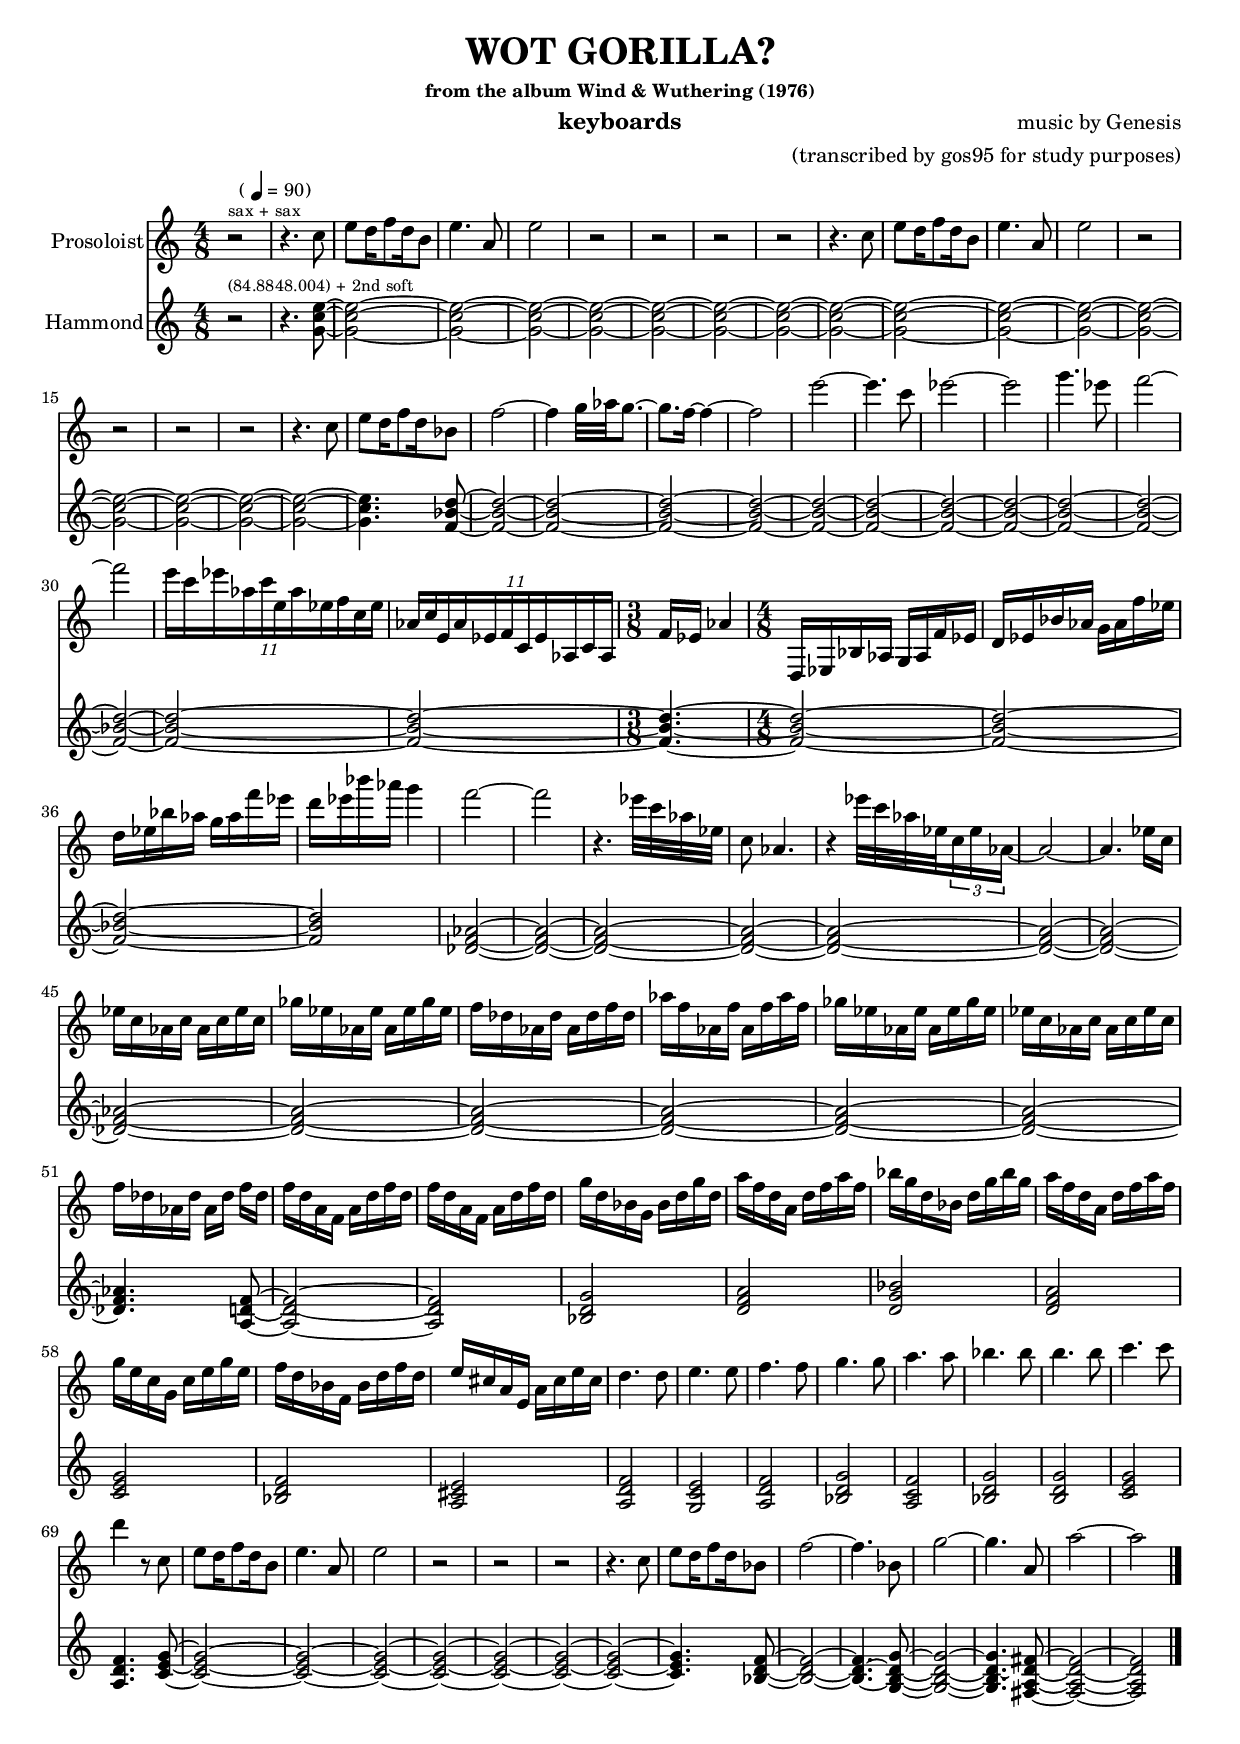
% ===========================================================================================================
% wot-gorilla.ly
%  _____ _        ___            _       ___ _    _      ___   __ _____ _         ___                 _    
% |_   _| |_  ___| _ ) __ _ _ _ | |__ __/ __(_)__| |___ / _ \ / _|_   _| |_  ___ / __|___ _ _  ___ __(_)___
%   | | | ' \/ -_) _ \/ _` | ' \| / /(_-<__ \ / _` / -_) (_) |  _| | | | ' \/ -_) (_ / -_) ' \/ -_|_-< (_-<
%   |_| |_||_\___|___/\__,_|_||_|_\_\/__/___/_\__,_\___|\___/|_|   |_| |_||_\___|\___\___|_||_\___/__/_/__/
%                                                                                                          
% Copyright (c) 2020 Alessandro Fraschetti (mail: gos95@gommagomma.net)
%
% Permission is hereby granted, free of charge, to any person obtaining a copy
% of this software and associated documentation files (the "Software"), to deal
% in the Software without restriction, including without limitation the rights
% to use, copy, modify, merge, publish, distribute, sublicense, and/or sell
% copies of the Software, and to permit persons to whom the Software is
% furnished to do so, subject to the following conditions:
% 
% The above copyright notice and this permission notice shall be included in all
% copies or substantial portions of the Software.
% 
% THE SOFTWARE IS PROVIDED "AS IS", WITHOUT WARRANTY OF ANY KIND, EXPRESS OR
% IMPLIED, INCLUDING BUT NOT LIMITED TO THE WARRANTIES OF MERCHANTABILITY,
% FITNESS FOR A PARTICULAR PURPOSE AND NONINFRINGEMENT. IN NO EVENT SHALL THE
% AUTHORS OR COPYRIGHT HOLDERS BE LIABLE FOR ANY CLAIM, DAMAGES OR OTHER
% LIABILITY, WHETHER IN AN ACTION OF CONTRACT, TORT OR OTHERWISE, ARISING FROM,
% OUT OF OR IN CONNECTION WITH THE SOFTWARE OR THE USE OR OTHER DEALINGS IN THE
% SOFTWARE.
% ===========================================================================================================


\version "2.12.3"
#(ly:set-option 'delete-intermediate-files #t)
#(set-global-staff-size 18)


% ===========================================================================================================
% ------------------------------------------  S E C T I O N S  ----------------------------------------------
% ===========================================================================================================


% -----------------------------------------------------------------------------------------------------------
% --  RH TEMAs  ------------------------------------------------------------------------------------------------
% -----------------------------------------------------------------------------------------------------------
rhTemaA = \relative c'' {
    r4. c8
	e8 d16 f8 d16 b8
	e4. a,8
	e'2
	r2
	r2
	r2
	r2
}
rhTemaC = \relative c'' {
    r4. c8
	e8 d16 f8 d16 bes8
	f'2~
	f4 g32 aes32 g8.~
	g8. f16~ f4~
	f2
}
rhTemaD = \relative c''' {
    e2~
	e4. c8
	ees2~
	ees2
	g4. ees8
	f2~
	f2
}
rhTemaE = \relative c''' {
    \times 8/11 { e16 c ees aes, c e, aes ees f c ees }
	\times 8/11 { aes, c e, aes ees f c ees aes, c aes }
	\time 3/8
	f'16 ees aes4
	\time 4/8
}
%rhTemaE = \relative c''' {
%    \time 9/8
%    \times 2/3 { e16 c ees }    \times 2/3 { aes,16 c e, }    \times 2/3 { aes16 ees f }
%	\times 2/3 { c16 ees aes, } \times 2/3 { c16 e, aes  }    \times 2/3 { ees16 f c }
%	\times 2/3 { ees16 aes, c } \times 2/3 { aes16 f' ees } aes8 
%	\time 4/8
%}
rhTemaF = \relative c {
    d16 ees bes' aes		g aes f' ees
	d16 ees bes' aes		g aes f' ees
	d16 ees bes' aes		g aes f' ees
	d16 ees bes' aes		g4
}
rhTemaG = \relative c''' {
    f2~
	f2
	r4. ees32 c aes ees
	c8 aes4.
	r4 ees''32 c aes ees \times 2/3 { c16 ees16 aes,16~ }
	aes2~
	aes4.  ees'16 c16
}
rhTemaH = \relative c'' {
    ees16 c aes c	aes c ees c
	ges' ees aes, ees'	aes, ees' ges ees
	f des aes des   aes des f des
	aes' f aes, f'  aes, f' aes f
	ges ees aes, ees'	aes, ees' ges ees
	ees c aes c	aes c ees c
	f des aes des   aes[ des] f[ des]
}
rhTemaI = \relative c'' {
    f d a f 			a d f d
	f d a f 			a d f d
	g d bes g			bes d g d
	a' f d a				d f a f
	bes g d bes 		d g bes g
	a f d a 			d f a f
	g e c g 			c e g e
	f d bes f 			bes d f d
	e cis a e 			a cis e cis
}
rhTemaL = \relative c'' {
    d4. d8
	e4. e8
	f4. f8
	g4. g8
	a4. a8
	bes4. bes8
	b4. b8
	c4. c8
	d4 r8 c,
}
rhTemaM = \relative c'' {
	e8 d16 f8 d16 b8
	e4. a,8
	e'2
	r2
	r2
	r2
}
rhTemaN = \relative c'' {
    r4. c8
	e8 d16 f8 d16 bes8
	f'2~
	f4. bes,8
	g'2~
	g4. a,8
	a'2~
	a2
}
% -----------------------------------------------------------------------------------------------------------
% --  LH TEMAs  ---------------------------------------------------------------------------------------------
% -----------------------------------------------------------------------------------------------------------
lhTemaA = \relative c'' {
    r4. <g c e>8~
	<g c e>2~
	<g c e>2~
	<g c e>2~
	<g c e>2~
	<g c e>2~
	<g c e>2~
	<g c e>2~
}
lhTemaB = \relative c'' {
    <g c e>2~
	<g c e>2~
	<g c e>2~
	<g c e>2~
	<g c e>2~
	<g c e>2~
	<g c e>2~
	<g c e>2~
}
lhTemaC = \relative c'' {
	<g c e>2~
	<g c e>4. <f bes d>8~
	<f bes d>2~
	<f bes d>2~
	<f bes d>2~
	<f bes d>2~
}
lhTemaD = \relative c' {
	<f bes d>2~
	<f bes d>2~
	<f bes d>2~
	<f bes d>2~
	<f bes d>2~
	<f bes d>2~
	<f bes d>2~
}
lhTemaE = \relative c' {
	<f bes d>2~
	<f bes d>2~

	<f bes d>4.~
}
%lhTemaE = \relative c' {
%    <f bes d>2.~  <f bes d>4.~
%}
lhTemaF = \relative c' {
	<f bes d>2~
	<f bes d>2~
	<f bes d>2~
	<f bes d>2
}
lhTemaG = \relative c' {
    <des f aes>2~
	<des f aes>2~
	<des f aes>2~
	<des f aes>2~
	<des f aes>2~
	<des f aes>2~
	<des f aes>2~
}
lhTemaH = \relative c' {
    <des f aes>2~
	<des f aes>2~
	<des f aes>2~
	<des f aes>2~
	<des f aes>2~
	<des f aes>2~
	<des f aes>4. <a d f>8~
}
lhTemaI = \relative c' {
    <a d f>2~
	<a d f>2
	<bes d g>2
	<d f a>2
	<d g bes>2
	<d f a>2
	<c e g>2
	<bes d f>2
	<a cis e>2
}
lhTemaL = \relative c' {
    <a d f>2
	<g c e>2
	<a d f>2
	<bes d g>2
	<a c f>2
	<bes d g>2
	<b d g>2
	<c e g>2
	<a d f>4. <c e g>8~
}
lhTemaM = \relative c' {
    <c e g>2~
	<c e g>2~
	<c e g>2~
	<c e g>2~
	<c e g>2~
	<c e g>2~
}
lhTemaN = \relative c' {
    <c e g>2~
	<c e g>4. <bes d f>8~
	<bes d f>2~
	<bes d f>4.~ <g bes d g>8~
	<g bes d g>2~
	<g bes d g>4.~ <fis a d fis>8~
	<fis a d fis>2~
	<fis a d fis>2
}
% ===========================================================================================================
% --------------------------------------------  B U I L D  --------------------------------------------------
% ===========================================================================================================
rhPart = {
    \clef violin
	\time 4/8

	r2 ^\markup { \tiny {sax + sax} }
	\rhTemaA
	\rhTemaA
	\rhTemaC
	\rhTemaD
	\rhTemaE
	\rhTemaF
	\rhTemaG
	\rhTemaH
	\rhTemaI
	\rhTemaL
	\rhTemaM
	\rhTemaN
	\break

	\bar "|."
}

lhPart = {
    \clef violin
	\time 4/8

	r2 ^\markup { \tiny {(84.8848.004) + 2nd soft} }
	\lhTemaA
	\lhTemaB
	\lhTemaC
	\lhTemaD
	\lhTemaE
	\lhTemaF
	\lhTemaG
	\lhTemaH
	\lhTemaI
	\lhTemaL
	\lhTemaM
	\lhTemaN
}


% ===========================================================================================================
% ---------------------------------------------  B O O K  ---------------------------------------------------
% ===========================================================================================================
\book {

    \header {
        title       = \markup {\larger "WOT GORILLA?"}
        subtitle    = ""
        subsubtitle = "from the album Wind & Wuthering (1976)"
        instrument  = "keyboards"
        composer    = "music by Genesis"
        arranger    = "(transcribed by gos95 for study purposes)"
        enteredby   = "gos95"
        piece       = \markup { \bold "                             " \smaller { (\note #"4"#1 = 90) } }
%		copyright   = "Copyright (c) 2020 Alessandro Fraschetti (mail: gos95@gommagomma.net)"
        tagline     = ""
    }

    \score {
    <<
        \new Staff = "Prosoloist" \with { midiInstrument = #"brass section" }
        <<
            \set Staff.instrumentName = \markup { "Prosoloist" }
            \rhPart
        >>
        \new Staff = "Hammond" \with { midiInstrument = #"rock organ" }
        <<
            \set Staff.instrumentName = \markup { "Hammond" }
            \lhPart
        >>
    >>
    \layout { \context { \override VerticalAlignment #'forced-distance = #8 } }
    \midi { \context { \Score tempoWholesPerMinute = #(ly:make-moment 90 4) } }
    }
}
% ===========================================================================================================